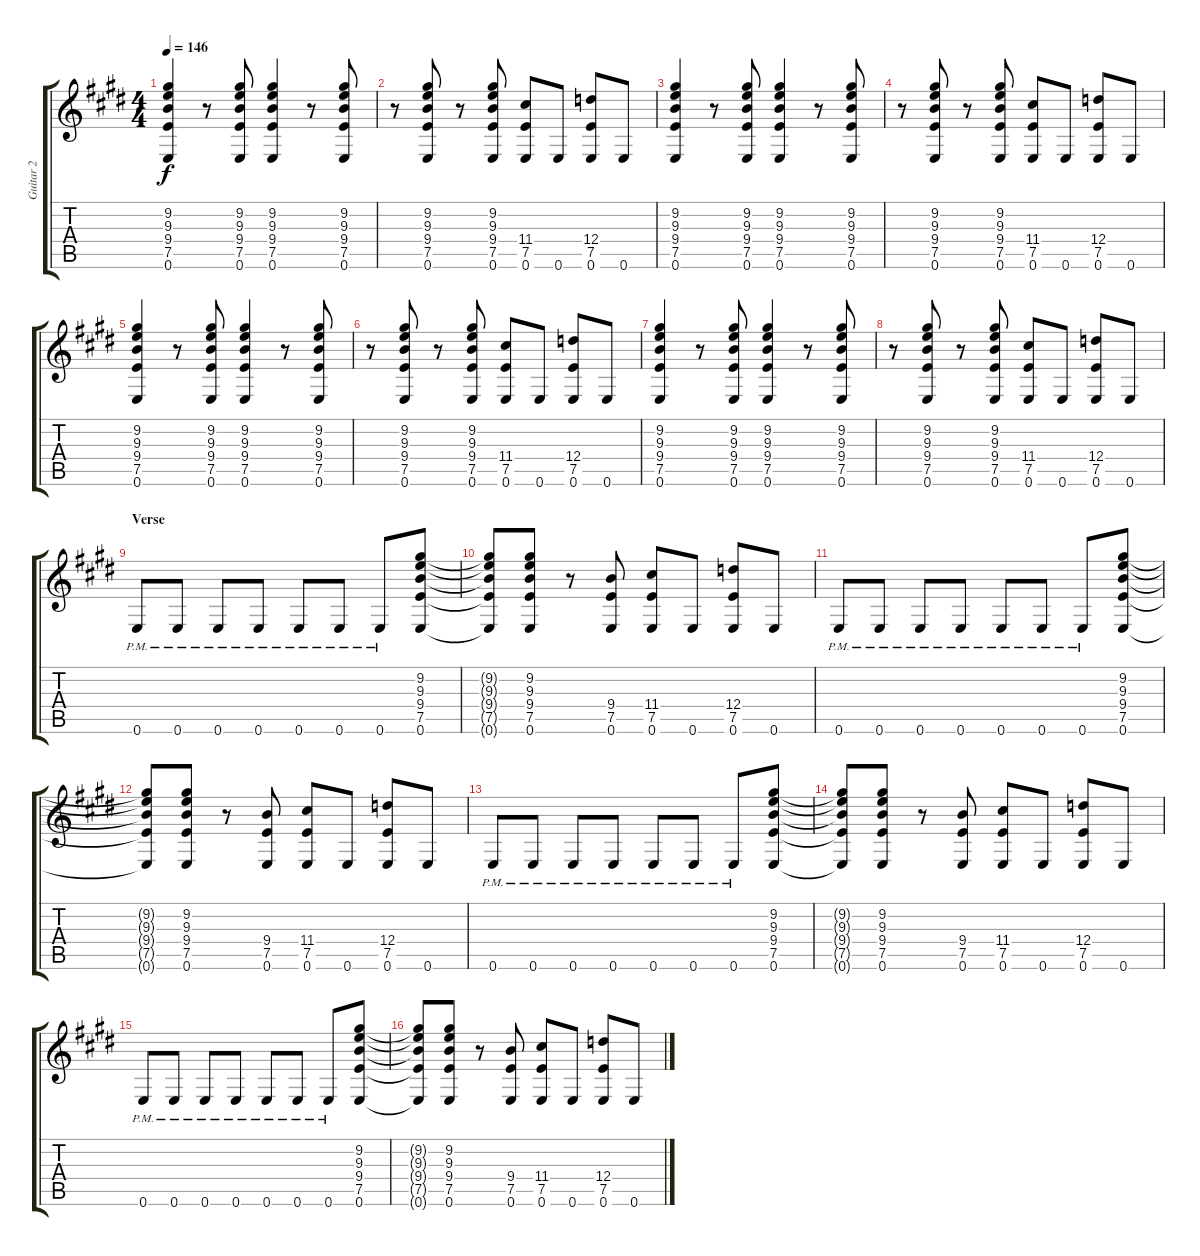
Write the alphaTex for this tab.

\track ("Guitar 2" "Guitar 2") {instrument distortionguitar}
\staff {score tabs}
\tuning (E4 B3 G3 D3 A2 E2) {hide}
\ts (4 4)
\tempo 146
\clef g2
\ks e
(9.2 9.3 9.4 7.5 0.6).4{dy f instrument distortionguitar} r.8 (9.2 9.3 9.4 7.5 0.6).8 (9.2 9.3 9.4 7.5 0.6).4 r.8 (9.2 9.3 9.4 7.5 0.6).8 |
r.8 (9.2 9.3 9.4 7.5 0.6).8 r.8 (9.2 9.3 9.4 7.5 0.6).8 (11.4 7.5 0.6).8 0.6.8 (12.4 7.5 0.6).8 0.6.8 |
(9.2 9.3 9.4 7.5 0.6).4 r.8 (9.2 9.3 9.4 7.5 0.6).8 (9.2 9.3 9.4 7.5 0.6).4 r.8 (9.2 9.3 9.4 7.5 0.6).8 |
r.8 (9.2 9.3 9.4 7.5 0.6).8 r.8 (9.2 9.3 9.4 7.5 0.6).8 (11.4 7.5 0.6).8 0.6.8 (12.4 7.5 0.6).8 0.6.8 |
(9.2 9.3 9.4 7.5 0.6).4 r.8 (9.2 9.3 9.4 7.5 0.6).8 (9.2 9.3 9.4 7.5 0.6).4 r.8 (9.2 9.3 9.4 7.5 0.6).8 |
r.8 (9.2 9.3 9.4 7.5 0.6).8 r.8 (9.2 9.3 9.4 7.5 0.6).8 (11.4 7.5 0.6).8 0.6.8 (12.4 7.5 0.6).8 0.6.8 |
(9.2 9.3 9.4 7.5 0.6).4 r.8 (9.2 9.3 9.4 7.5 0.6).8 (9.2 9.3 9.4 7.5 0.6).4 r.8 (9.2 9.3 9.4 7.5 0.6).8 |
r.8 (9.2 9.3 9.4 7.5 0.6).8 r.8 (9.2 9.3 9.4 7.5 0.6).8 (11.4 7.5 0.6).8 0.6.8 (12.4 7.5 0.6).8 0.6.8 |
\section ("" "Verse")
0.6{pm}.8 0.6{pm}.8 0.6{pm}.8 0.6{pm}.8 0.6{pm}.8 0.6{pm}.8 0.6{pm}.8 (9.2 9.3 9.4 7.5 0.6).8 |
(9.2{t} 9.3{t} 9.4{t} 7.5{t} 0.6{t}).8 (9.2 9.3 9.4 7.5 0.6).8 r.8 (9.4 7.5 0.6).8 (11.4 7.5 0.6).8 0.6.8 (12.4 7.5 0.6).8 0.6.8 |
0.6{pm}.8 0.6{pm}.8 0.6{pm}.8 0.6{pm}.8 0.6{pm}.8 0.6{pm}.8 0.6{pm}.8 (9.2 9.3 9.4 7.5 0.6).8 |
(9.2{t} 9.3{t} 9.4{t} 7.5{t} 0.6{t}).8 (9.2 9.3 9.4 7.5 0.6).8 r.8 (9.4 7.5 0.6).8 (11.4 7.5 0.6).8 0.6.8 (12.4 7.5 0.6).8 0.6.8 |
0.6{pm}.8 0.6{pm}.8 0.6{pm}.8 0.6{pm}.8 0.6{pm}.8 0.6{pm}.8 0.6{pm}.8 (9.2 9.3 9.4 7.5 0.6).8 |
(9.2{t} 9.3{t} 9.4{t} 7.5{t} 0.6{t}).8 (9.2 9.3 9.4 7.5 0.6).8 r.8 (9.4 7.5 0.6).8 (11.4 7.5 0.6).8 0.6.8 (12.4 7.5 0.6).8 0.6.8 |
0.6{pm}.8 0.6{pm}.8 0.6{pm}.8 0.6{pm}.8 0.6{pm}.8 0.6{pm}.8 0.6{pm}.8 (9.2 9.3 9.4 7.5 0.6).8 |
(9.2{t} 9.3{t} 9.4{t} 7.5{t} 0.6{t}).8 (9.2 9.3 9.4 7.5 0.6).8 r.8 (9.4 7.5 0.6).8 (11.4 7.5 0.6).8 0.6.8 (12.4 7.5 0.6).8 0.6.8
